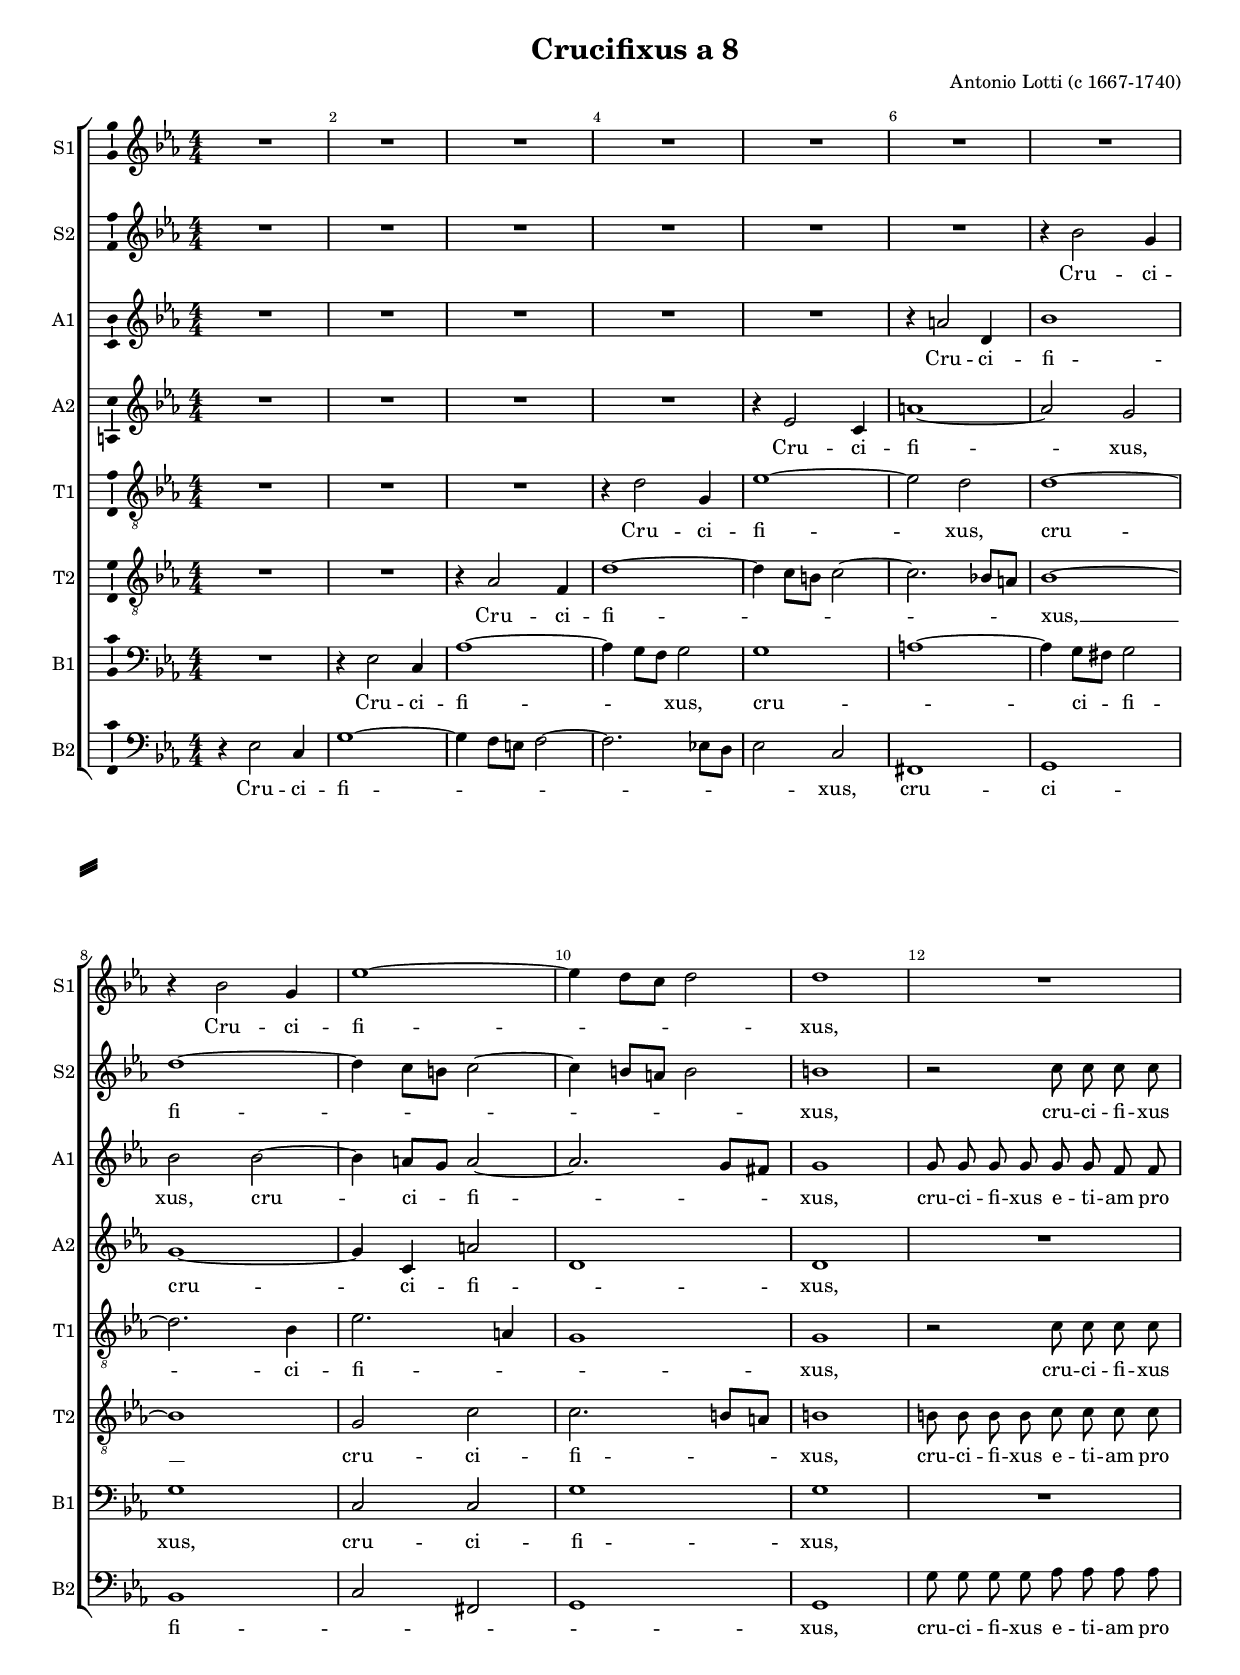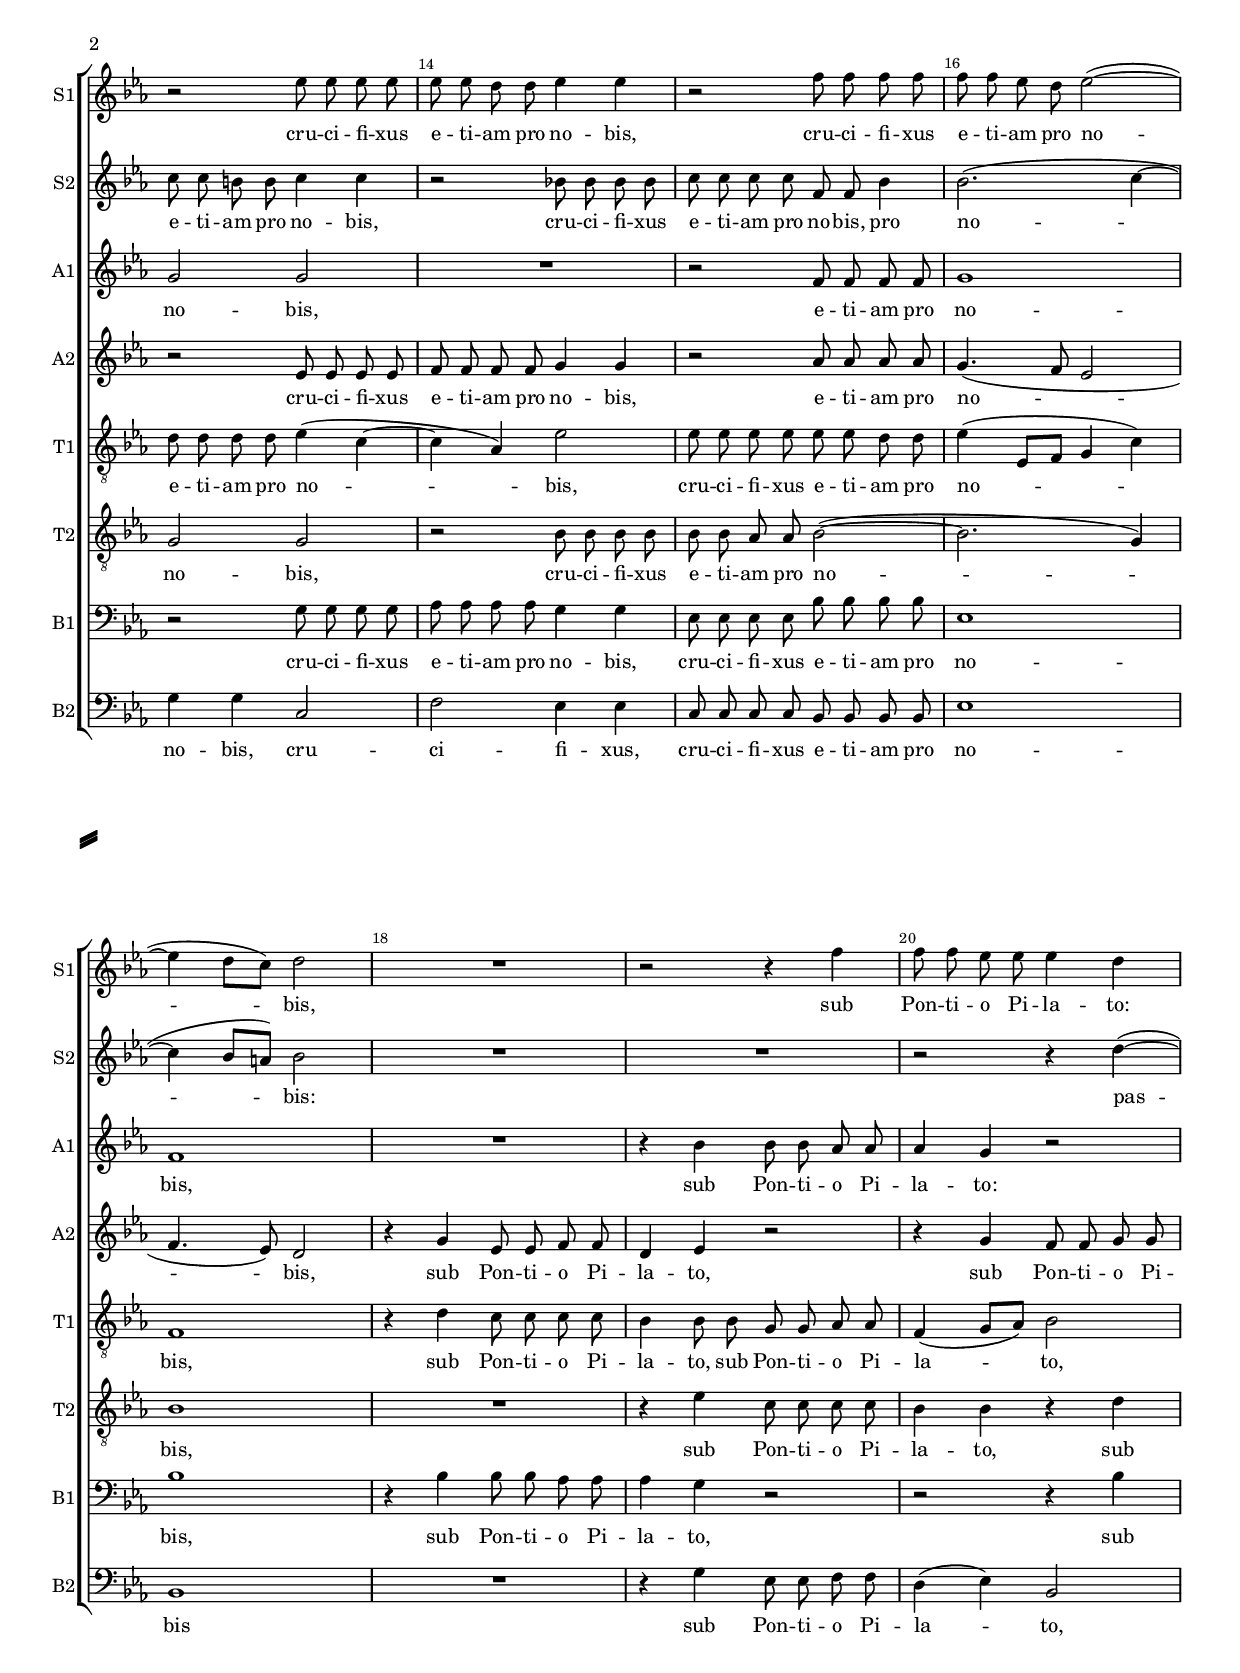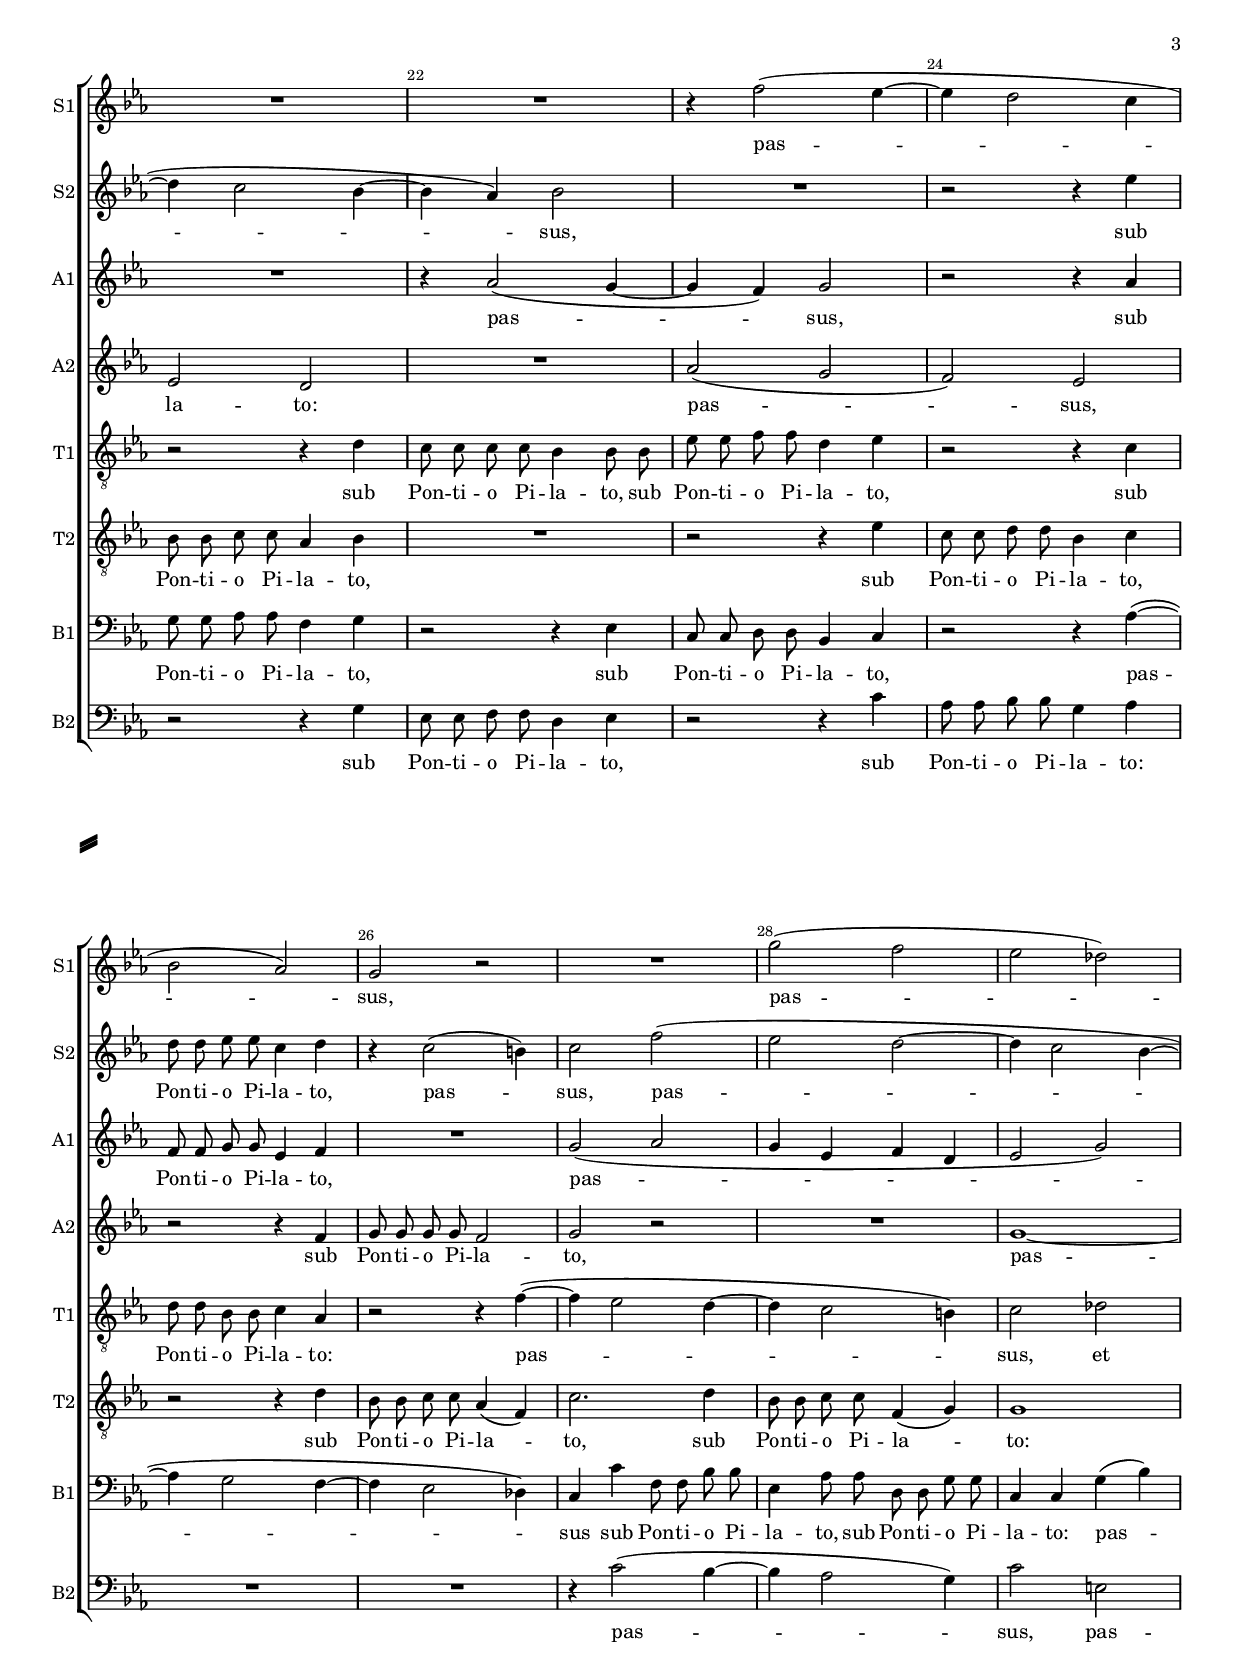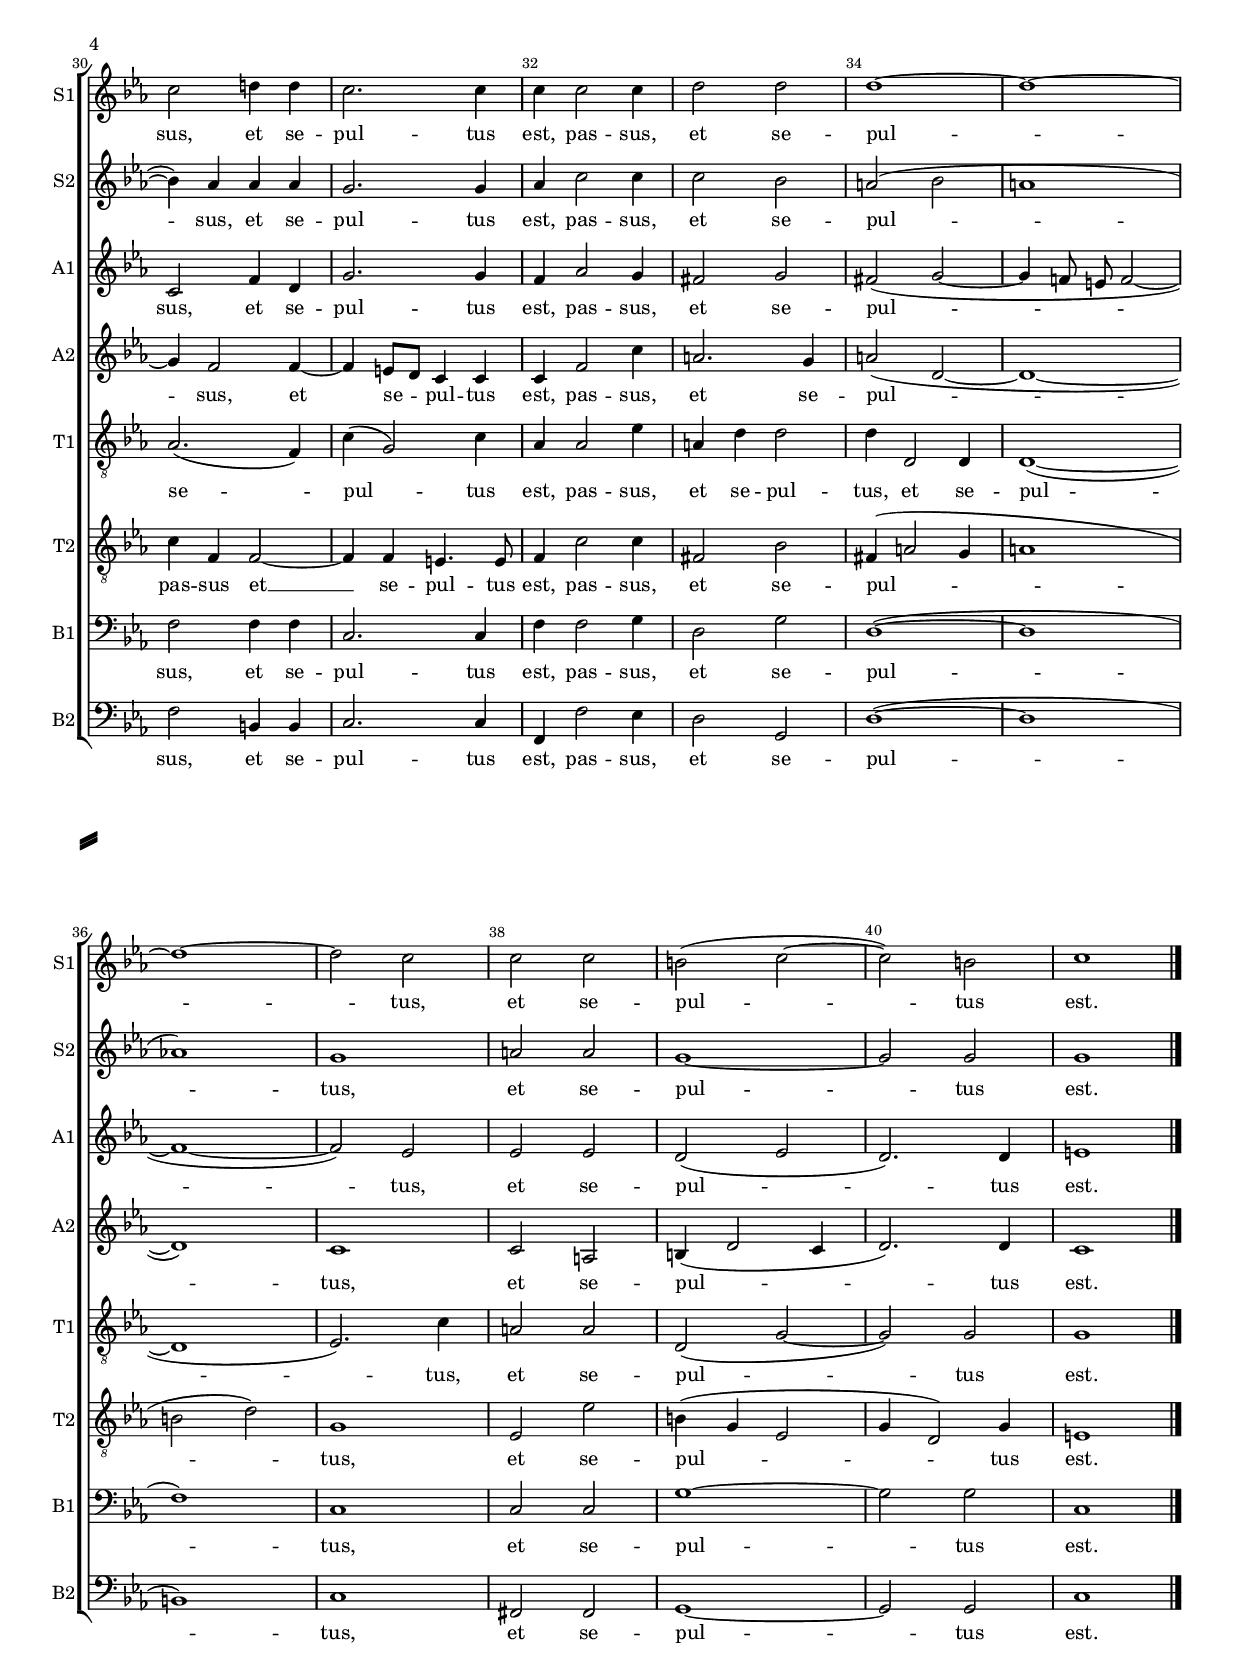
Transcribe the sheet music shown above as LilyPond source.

\version "2.18.2"

% закомментируйте строку ниже, чтобы получался pdf с навигацией
#(ly:set-option 'point-and-click #f)
#(ly:set-option 'midi-extension "mid")
#(set-default-paper-size "a4")
#(set-global-staff-size 16)

\header {
  title = "Crucifixus a 8"
  composer = "Antonio Lotti (c 1667-1740)"
  % Удалить строку версии LilyPond 
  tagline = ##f
}

\paper {
  %  #(set-paper-size "a4landscape" )
  system-separator-markup = \slashSeparator
  top-margin = 10
  left-margin = 15
  right-margin = 10
  bottom-margin = 10
  indent = 0
  ragged-bottom = ##f
  ragged-last-bottom = ##f
  %print-page-number = ##f
}

%make visible number of every 2-nd bar
secondbar = {
  \override Score.BarNumber.break-visibility = #end-of-line-invisible
  \set Score.barNumberVisibility = #(every-nth-bar-number-visible 2)
}

%use this as temporary line break
abr = { \break }

% uncommend next line when finished
%abr = {}

%once hide accidental (runaround for cadenza
nat = { \once \hide Accidental }

ficta = { \once \set suggestAccidentals = ##t }
fictab = { \ficta \once \override AccidentalSuggestion.parenthesized = ##t }

global = {
  \key c \minor
  \time 4/4
  \numericTimeSignature
  \dynamicUp
  \autoBeamOff
}

vsi = \relative c'' {
  \global
  \secondbar  
  R1*7 | \abr
  r4 bes2 g4 |
  es'1~ |
  es4 d8[ c] d2 |
  d1 |
  R1 | \abr
  r2 es8 es es es |
  es es d d es4 es |
  r2 f8 f f f |
  f f es d es2~( |
  es4 d8[ c)] d2 |
  R1 |
  r2 r4 f |
  f8 f es es es4 d |
  R1*2 |
  r4 f2( es4~ |
  es d2 c4 |
  bes2 as) |
  g r |
  R1 |
  g'2( f |
  es des) |
  c d4 d |
  c2. c4 |
  c c2 c4 |
  d2 d |
  d1~ |
  d~ |
  d~ |
  d2 c |
  c c |
  b( c~ |
  c) b |
  c1 \bar "|."
  
}


vsii = \relative c'' {
  \global
  R1*6 |
  r4 bes2 g4 |
  d'1~ |
  d4 c8[ b] c2~ |
  c4 b8[ a] b2 |
  b1 |
  r2 c8 c c c |
  c c b b c4 c |
  r2 bes8 bes bes bes |
  c c c c f, f bes4 |
  bes2.( c4~ |
  c bes8[ a]) bes2 |
  R1*2 |
  r2 r4 d~( |
  d c2 bes4~ |
  bes as) bes2 |
  R1 |
  r2 r4 es |
  d8 d es es c4 d |
  r c2( b4) |
  c2 f( |
  es d~ |
  d4 c2 bes4~ |
  bes) as as as |
  g2. g4 |
  as c2 c4 |
  c2 bes |
  a( bes |
  a1 |
  as) |
  g |
  a2 a |
  g1~ |
  g2 g |
  g1
}


vsiii = \relative c'' {
  \global
  R1*5 |
  r4 a2 d,4 |
  bes'1 |
  bes2 bes~ |
  bes4 a8[ g] a2~ |
  a2. g8[ fis] |
  g1 |
  g8 g g g g g f f |
  g2 g |
  R1 |
  r2 f8 f f f |
  g1 |
  f |
  R |
  r4 bes bes8 bes as as |
  as4 g r2 |
  R1 |
  r4 as2( g4~ |
  g f) g2 |
  r r4 as |
  f8 f g g es4 f |
  R1 |
  g2( as |
  g4 es f d |
  es2 g) |
  c, f4 d |
  g2. g4 |
  f as2 g4 |
  fis2 g |
  fis( g~ |
  g4 f8 e f2 ~ |
  f1~ |
  f2) es |
  es es |
  d( es |
  d2.) d4 |
  e1
}


vsiv = \relative c' {
  \global
  R1*4 |
  r4 es2 c4 |
  a'1~ |
  a2 g |
  g1~ |
  g4 c, a'2 |
  d,1 |
  d |
  R1 |
  r2 es8 es es es |
  f f f f g4 g |
  r2 as8 as as as |
  g4.( f8 es2 |
  f4. es8) d2 |
  r4 g es8 es f f |
  d4 es r2 |
  r4 g f8 f g g |
  es2 d |
  R1 |
  as'2( g |
  f) es |
  r2 r4 f |
  g8 g g g f2 |
  g r |
  R1 |
  g1~ |
  g4 f2 f4~ |
  f e8[ d] c4 c |
  c f2 c'4 |
  a2. g4 |
  a2( d,~ |
  d1~ |
  d) |
  c |
  c2 a |
  b4( d2 c4 |
  d2.) d4 |
  c1
}

vsv = \relative c' {
  \global
  R1*3 |
  r4 d2 g,4 |
  es'1~ |
  es2 d |
  d1~ |
  d2. bes4 |
  es2. a,4 |
  g1 |
  g |
  r2 c8 c c c |
  d d d d es4( c~ |
  c as) es'2 |
  es8 es es es es es d d |
  es4( es,8[ f] g4 c) |
  f,1 |
  r4 d' c8 c c c |
  bes4 bes8 bes g g as as |
  f4( g8[ as]) bes2 |
  r2 r4 d |
  c8 c c c bes4 bes8 bes |
  es es f f d4 es |
  r2 r4 c |
  d8 d bes bes c4 as |
  r2 r4 f'~( |
  f es2 d4~ |
  d c2 b4) |
  c2 des |
  as2.( f4) |
  c'( g2) c4 |
  as as2 es'4 |
  a, d d2 |
  d4 d,2 d4 |
  d1~( |
  d |
  es2.) c'4 |
  a2 a |
  d,( g~ |
  g) g |
  g1
}

vsvi = \relative c' {
  \global
  R1*2 |
  r4 as2 f4 |
  d'1~ |
  d4 c8[ b] c2~ |
  c2. bes8[ a] |
  bes1~ |
  bes |
  g2 c |
  c2. b8[ a] |
  b1 |
  b8 b b b c c c c |
  g2 g |
  r bes8 bes bes bes |
  bes bes as as bes2~( |
  bes2. g4) |
  bes1 |
  R |
  r4 es4 c8 c c c |
  bes4 bes r d |
  bes8 bes c c as4 bes |
  R1 |
  r2 r4 es |
  c8 c d d bes4 c |
  r2 r4 d |
  bes8 bes c c as4( f) |
  c'2. d4 |
  bes8 bes c c f,4( g) |
  g1 |
  c4 f, f2~ |
  f4 f e4. e8 |
  f4 c'2 c4 |
  fis,2 bes |
  fis4( a2 g4 |
  a1 |
  b2 d) |
  g,1 |
  es2 es' |
  b4( g es2 |
  g4 d2) g4 |
  e1
}

vsvii = \relative c {
  \global
  R1 |
  r4 es2 c4 |
  as'1~ |
  as4 g8[ f] g2 |
  g1 |
  a1~ |
  a4 g8[ fis] g2 |
  g1 |
  c,2 c |
  g'1 |
  g |
  R |
  r2 g8 g g g |
  as as as as g4 g |
  es8 es es es bes' bes bes bes |
  es,1 |
  bes' |
  r4 bes bes8 bes as as |
  as4 g r2 |
  r r4 bes |
  g8 g as as f4 g |
  r2 r4 es |
  c8 c d d bes4 c |
  r2 r4 as'~( |
  as g2 f4~ |
  f es2 des4) |
  c c' f,8 f bes bes |
  es,4 as8 as d, d g g |
  c,4 c g'( bes) |
  f2 f4 f |
  c2. c4 |
  f f2 g4 |
  d2 g |
  d1~( |
  d |
  f) |
  c |
  c2 c |
  g'1~ |
  g2 g |
  c,1
}

vsviii = \relative c {
  \global
  r4 es2 c4 |
  g'1~ |
  g4 f8[ e] f2~ |
  f2. es8[ d] |
  es2 c |
  fis,1 |
  g |
  bes |
  c2 fis, |
  g1 |
  g |
  g'8 g g g as as as as |
  g4 g c,2 |
  f es4 es |
  c8 c c c bes bes bes bes |
  es1 | \abr
  bes |
  R |
  r4 g' es8 es f f |
  d4( es) bes2 | \abr
  r2 r4 g' |
  es8 es f f d4 es |
  r2 r4 c' |
  as8 as bes bes g4 as | \abr
  R1 |
  R |
  r4 c2( bes4~ |
  bes4 as2 g4) |
  c2 e, | \abr
  f b,4 b |
  c2. c4 |
  f, f'2 es4 |
  d2 g, |
  d'1~( |
  d | \abr
  b) |
  c |
  fis,2 fis |
  g1~ |
  g2 g |
  c1
  
  
}

vli = \lyricmode {
  Cru -- ci -- fi -- _ _ xus,
  cru -- ci -- fi -- xus e -- ti -- am pro no -- bis, cru -- ci -- fi -- xus e -- ti -- am pro no --
  bis, sub Pon -- ti -- o Pi -- la -- to:
  pas -- sus, pas --
  sus, et se -- pul -- tus est, pas -- sus, et se -- pul --
  tus, et se -- pul -- tus est.
}

vlii = \lyricmode {
  Cru -- ci --
  fi -- _ _ _ _ xus, cru -- ci -- fi -- xus
  e -- ti -- am pro no -- bis, cru -- ci -- fi -- xus e -- ti -- am pro no -- bis, pro no --
  bis: pas --
  sus, sub
  Pon -- ti -- o Pi -- la -- to, pas -- sus, pas --
  sus, et se -- pul -- tus est, pas -- sus, et se -- pul --
  tus, et se -- pul -- tus est.
}

vliii = \lyricmode {
  Cru -- ci -- fi -- 
  xus, cru -- ci -- fi -- _ xus, cru -- ci -- fi -- xus e -- ti -- am pro
  no -- bis, e -- ti -- am pro no --
  bis, sub Pon -- ti -- o Pi -- la -- to:
  pas -- sus, sub Pon -- ti -- o Pi -- la -- to, pas --
  sus, et se -- pul -- tus est, pas -- sus, et se -- pul --
  tus, et se -- pul -- tus est.
}

vliv = \lyricmode {
  Cru -- ci -- fi -- xus,
  cru -- ci -- fi -- _ xus,
  cru -- ci -- fi -- xus e -- ti -- am pro no -- bis, e -- ti -- am pro no --
  bis, sub Pon -- ti -- o Pi -- la -- to, sub Pon -- ti -- o Pi --
  la -- to: pas -- sus,
  sub Pon -- ti -- o Pi -- la -- to, pas --
  sus, et se -- pul -- tus est, pas -- sus, et se -- pul --
  tus, et se -- pul -- tus est.
}

vlv = \lyricmode {
  Cru -- ci -- fi -- xus, cru --
  ci -- fi -- _ _ xus, cru -- ci -- fi -- xus
  e -- ti -- am pro no -- bis, cru -- ci -- fi -- xus e -- ti -- am pro no --
  bis, sub Pon -- ti -- o Pi -- la -- to, sub Pon -- ti -- o Pi -- la -- to,
  sub Pon -- ti -- o Pi -- la -- to, sub Pon -- ti -- o Pi -- la -- to, sub
  Pon -- ti -- o Pi -- la -- to: pas -- sus, et
  se -- pul -- tus est, pas -- sus, et se -- pul -- tus, et se -- pul --
  tus, et se -- pul -- tus est.
}

vlvi = \lyricmode {
  Cru -- ci -- fi -- _ _ _ xus, __
  cru -- ci -- fi -- _ xus, cru -- ci -- fi -- xus e -- ti -- am pro
  no -- bis, cru -- ci -- fi -- xus e -- ti -- am pro no --
  bis, sub Pon -- ti -- o Pi -- la -- to, sub
  Pon -- ti -- o Pi -- la -- to, sub Pon -- ti -- o Pi -- la -- to,
  sub Pon -- ti -- o Pi -- la -- to, sub Pon -- ti -- o Pi -- la -- to:
  pas -- sus et __ se -- pul -- tus est, pas -- sus, et se -- pul -- tus, et se -- pul -- tus est.
}

vlvii = \lyricmode {
  Cru -- ci -- fi -- _ xus, cru -- _ ci -- fi -- 
  xus, cru -- ci -- fi -- xus,
  cru -- ci -- fi -- xus e -- ti -- am pro no -- bis, cru -- ci -- fi -- xus e -- ti -- am pro no -- bis,
  sub Pon -- ti -- o Pi -- la -- to, sub 
  Pon -- ti -- o Pi -- la -- to, sub Pon -- ti -- o Pi -- la -- to, pas --
  sus sub Pon -- ti -- o Pi -- la -- to, sub Pon -- ti -- o Pi -- la -- to: pas --
  sus, et se -- pul -- tus est, pas -- sus, et se -- pul -- tus, et se -- pul -- tus est.
}

vlviii = \lyricmode {
  Cru -- ci -- fi -- _ _ _ _ xus, cru -- ci --
  fi -- _ _ _ xus, cru -- ci -- fi -- xus e -- ti -- am pro
  no -- bis, cru -- ci -- fi -- xus, cru -- ci -- fi -- xus e -- ti -- am pro no --
  bis sub Pon -- ti -- o Pi -- la -- to,
  sub Pon -- ti -- o Pi -- la -- to,
  sub Pon -- ti -- o Pi -- la -- to:
  pas -- sus, pas --
  sus, et se -- pul -- tus est, pas -- sus, et se -- pul -- tus, et se -- pul -- tus est.
}

vni = "sopi"
sni = "S1"
vfi = \sni

vnii = "sopii"
snii = "S2"
vfii = \snii

vniii = "alti"
sniii = "A1"
vfiii = \sniii

vniv = "altii"
sniv = "A2"
vfiv = \sniv

vnv = "tenori"
snv = "T1"
vfv = \snv

vnvi = "tenorii"
snvi = "T2"
vfvi = \snvi

vnvii = "bassi"
snvii = "B1"
vfvii = \snvii

vnviii = "bassii"
snviii = "B2"
vfviii = \snviii

\bookpart {
  \score {
    %  \transpose c bes {
    \new ChoirStaff <<
      
      %staff for voice i
      \new Staff = \vni \with {
        instrumentName = \vfi
        shortInstrumentName = \sni
        midiInstrument = "choir aahs"
      }
      { \new Voice = \vni { \vsi } }   
      \new Lyrics = \vni
      
      %staff for voice ii
      \new Staff = \vnii \with {
        instrumentName = \vfii
        shortInstrumentName = \snii
        midiInstrument = "choir aahs"
      }
      { \new Voice = \vnii { \vsii } }   
      \new Lyrics = \vnii
      
      %staff for voice iii
      \new Staff = \vniii \with {
        instrumentName = \vfiii
        shortInstrumentName = \sniii
        midiInstrument = "choir aahs"
      }
      { \new Voice = \vniii { \vsiii } }   
      \new Lyrics = \vniii
      
      %staff for voice iv
      \new Staff = \vniv \with {
        instrumentName = \vfiv
        shortInstrumentName = \sniv
        midiInstrument = "choir aahs"
      }
      { \new Voice = \vniv { \vsiv } }   
      \new Lyrics = \vniv
      
      %staff for voice v
      \new Staff = \vnv \with {
        instrumentName = \vfv
        shortInstrumentName = \snv
        midiInstrument = "choir aahs"
      }
      { \new Voice = \vnv { \clef "G_8" \vsv } }   
      \new Lyrics = \vnv
      
      %staff for voice vi
      \new Staff = \vnvi \with {
        instrumentName = \vfvi
        shortInstrumentName = \snvi
        midiInstrument = "choir aahs"
      }
      { \new Voice = \vnvi { \clef "G_8" \vsvi } }   
      \new Lyrics = \vnvi
      
      %staff for voice vii
      \new Staff = \vnvii \with {
        instrumentName = \vfvii
        shortInstrumentName = \snvii
        midiInstrument = "choir aahs"
      }
      { \new Voice = \vnvii { \clef "bass" \vsvii } }   
      \new Lyrics = \vnvii
      
      %staff for voice viii
      \new Staff = \vnviii \with {
        instrumentName = \vfviii
        shortInstrumentName = \snviii
        midiInstrument = "choir aahs"
      }
      { \new Voice = \vnviii { \clef "bass" \vsviii } }   
      \new Lyrics = \vnviii
      
      %lyrics
      \context Lyrics = \vni { \lyricsto \vni { \vli }}
      \context Lyrics = \vnii { \lyricsto \vnii { \vlii }}
      \context Lyrics = \vniii { \lyricsto \vniii { \vliii }}
      \context Lyrics = \vniv { \lyricsto \vniv { \vliv }}
      \context Lyrics = \vnv { \lyricsto \vnv { \vlv }}
      \context Lyrics = \vnvi { \lyricsto \vnvi { \vlvi }}
      \context Lyrics = \vnvii { \lyricsto \vnvii { \vlvii }}
      \context Lyrics = \vnviii { \lyricsto \vnviii { \vlviii }}
      
      
    >>
    %  }  % transposeµ
    \layout { 
      \context {
        \Staff \accidentalStyle piano
        % удаляем обозначение темпа из общего плана
        %  \remove "Time_signature_engraver"
        %  \remove "Bar_number_engraver"
        \consists Ambitus_engraver
      }
      %Metronome_mark_engraver
    }
    \midi {
      \tempo 4=90
    }
  }
}

rehearsalMidi = #
(define-music-function
 (parser location midiInstrument name lyrics) (string? string? ly:music?)
 #{
   \unfoldRepeats <<
     \new Staff = \vni \new Voice = \vni { \vsi }
     \new Staff = \vnii \new Voice = \vnii { \vsii }
     \new Staff = \vniii \new Voice = \vniii { \vsiii }
     \new Staff = \vniv \new Voice = \vniv { \vsiv }
     \new Staff = \vnv \new Voice = \vnv { \vsv }
     \new Staff = \vnvi \new Voice = \vnvi { \vsvi }
     \new Staff = \vnvii \new Voice = \vnvii { \vsvii }
     \new Staff = \vnviii \new Voice = \vnviii { \vsviii }
     \context Staff = $name {
       \set Score.midiMinimumVolume = #0.5
       \set Score.midiMaximumVolume = #0.5
       \set Score.tempoWholesPerMinute = #(ly:make-moment 100 4)
       \set Staff.midiMinimumVolume = #0.8
       \set Staff.midiMaximumVolume = #1.0
       \set Staff.midiInstrument = $midiInstrument
     }
     \new Lyrics \with {
       alignBelowContext = $name
     } \lyricsto $name $lyrics
   >>
 #})

midivoice = "soprano sax"

% MIDI для репетиции:
\book {
  \bookOutputSuffix \vni
  \score {
    \rehearsalMidi \midivoice \vni \vli 
    \midi { }
  }
}

\book {
  \bookOutputSuffix \vnii
  \score {
    \rehearsalMidi \midivoice \vnii \vlii
    \midi { }
  }
}


\book {
  \bookOutputSuffix \vniii
  \score {
    \rehearsalMidi \midivoice \vniii \vliii
    \midi { }
  }
}

\book {
  \bookOutputSuffix \vniv
  \score {
    \rehearsalMidi \midivoice \vniv \vliv
    \midi { }
  }
}

\book {
  \bookOutputSuffix \vnv
  \score {
    \rehearsalMidi \midivoice \vnv \vlv
    \midi { }
  }
}

\book {
  \bookOutputSuffix \vnvi
  \score {
    \rehearsalMidi \midivoice \vnvi \vlvi
    \midi { }
  }
}

\book {
  \bookOutputSuffix \vnvii
  \score {
    \rehearsalMidi \midivoice \vnvii \vlvii
    \midi { }
  }
}

\book {
  \bookOutputSuffix \vnviii
  \score {
    \rehearsalMidi \midivoice \vnviii \vlviii
    \midi { }
  }
}